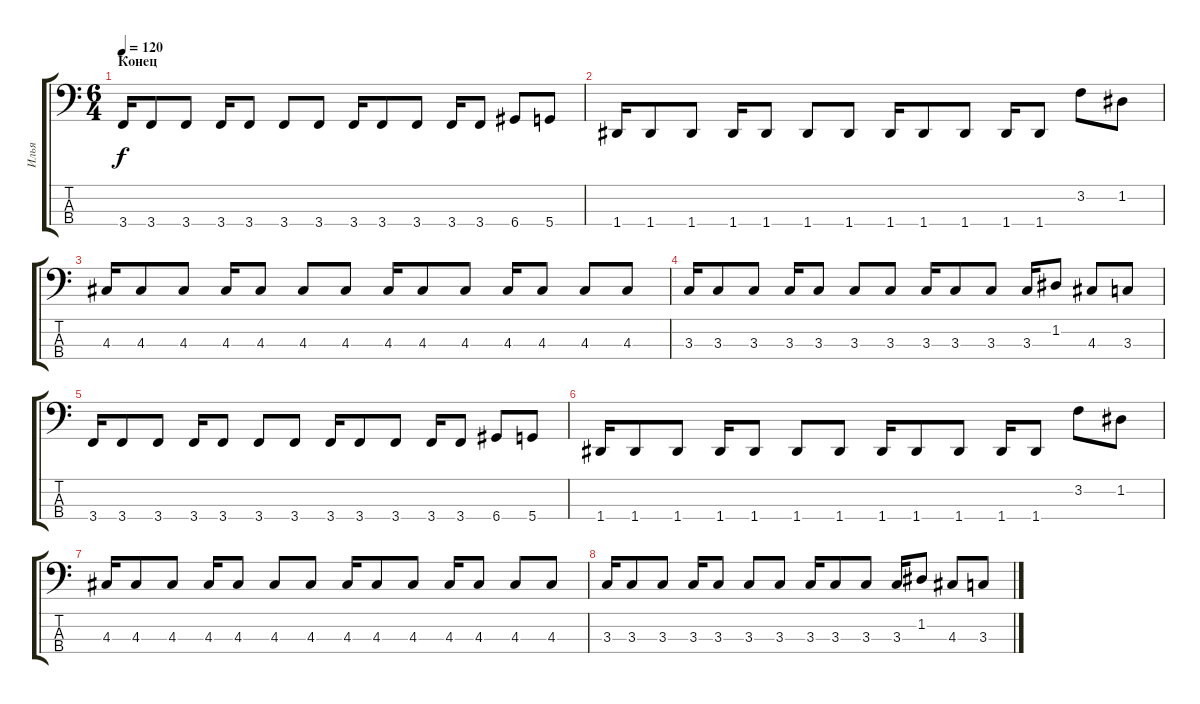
\track ("Илья" "Илья") {instrument electricbasspick}
\staff {score tabs}
\tuning (G2 D2 A1 D1) {hide}
\ts (6 4)
\section ("" "Конец")
\tempo 120
\clef f4
\ks c
3.4.16{dy f volume 14 instrument slapbass2} 3.4.8 3.4.8 3.4.16 3.4.8 3.4.8 3.4.8 3.4.16 3.4.8 3.4.8 3.4.16 3.4.8 6.4.8 5.4.8 |
1.4.16{volume 12} 1.4.8 1.4.8 1.4.16 1.4.8 1.4.8 1.4.8 1.4.16 1.4.8 1.4.8 1.4.16 1.4.8 3.2.8 1.2.8 |
4.3.16{volume 10} 4.3.8 4.3.8 4.3.16 4.3.8 4.3.8 4.3.8 4.3.16 4.3.8 4.3.8 4.3.16 4.3.8 4.3.8 4.3.8 |
3.3.16{volume 8} 3.3.8 3.3.8 3.3.16 3.3.8 3.3.8 3.3.8 3.3.16 3.3.8 3.3.8 3.3.16 1.2.8 4.3.8 3.3.8 |
3.4.16{volume 6 instrument slapbass2} 3.4.8 3.4.8 3.4.16 3.4.8 3.4.8 3.4.8 3.4.16 3.4.8 3.4.8 3.4.16 3.4.8 6.4.8 5.4.8 |
1.4.16{volume 4} 1.4.8 1.4.8 1.4.16 1.4.8 1.4.8 1.4.8 1.4.16 1.4.8 1.4.8 1.4.16 1.4.8 3.2.8 1.2.8 |
4.3.16{volume 2} 4.3.8 4.3.8 4.3.16 4.3.8 4.3.8 4.3.8 4.3.16 4.3.8 4.3.8 4.3.16 4.3.8 4.3.8 4.3.8 |
3.3.16 3.3.8 3.3.8 3.3.16 3.3.8 3.3.8 3.3.8 3.3.16 3.3.8 3.3.8 3.3.16 1.2.8 4.3.8 3.3.8
